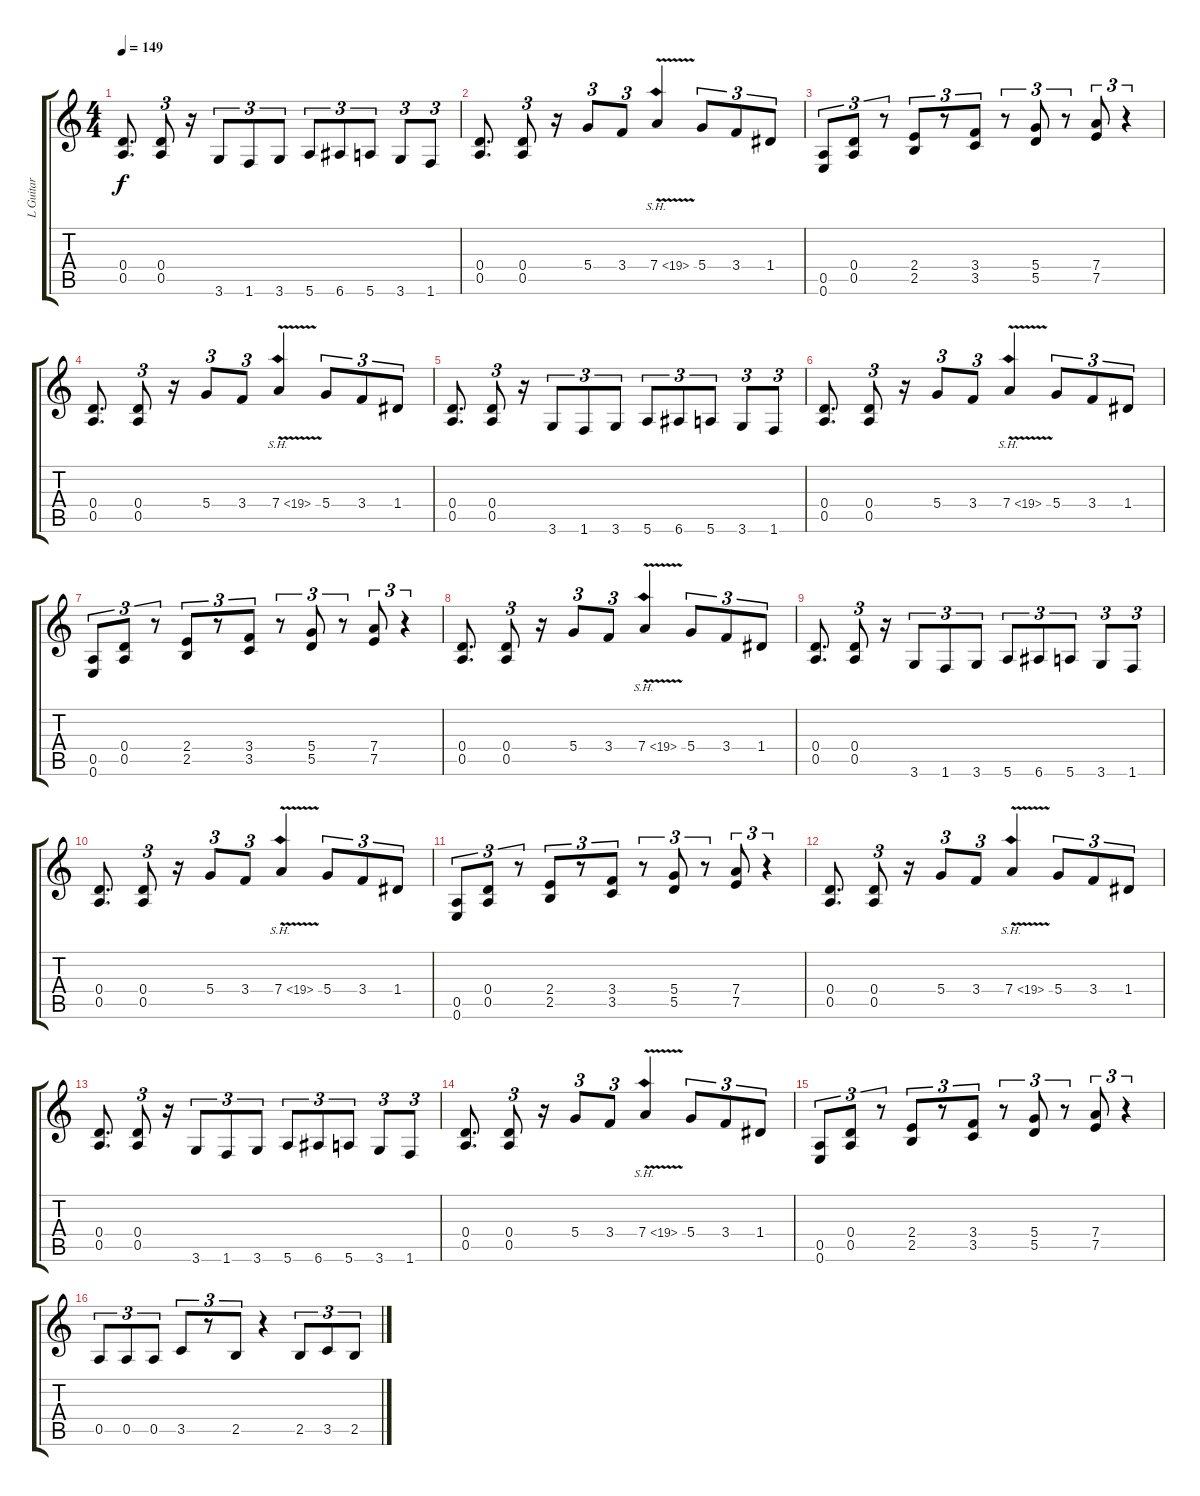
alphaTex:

\track ("L Guitar" "L Guitar") {instrument distortionguitar}
\staff {score tabs}
\tuning (E4 B3 G3 D3 A2 E2) {hide}
\ts (4 4)
\tempo 149
\clef g2
\ks c
(0.4 0.5).8{d dy f} (0.4 0.5).8{tu (3 2)} r.16 3.6.8{tu (3 2)} 1.6.8{tu (3 2)} 3.6.8{tu (3 2)} 5.6.8{tu (3 2)} 6.6.8{tu (3 2)} 5.6.8{tu (3 2)} 3.6.8{tu (3 2)} 1.6.8{tu (3 2)} |
(0.4 0.5).8{d} (0.4 0.5).8{tu (3 2)} r.16 5.4.8{tu (3 2)} 3.4.8{tu (3 2)} 7.4{sh 12 v}.4 5.4.8{tu (3 2)} 3.4.8{tu (3 2)} 1.4.8{tu (3 2)} |
(0.5 0.6).8{tu (3 2)} (0.4 0.5).8{tu (3 2)} r.8{tu (3 2)} (2.4 2.5).8{tu (3 2)} r.8{tu (3 2)} (3.4 3.5).8{tu (3 2)} r.8{tu (3 2)} (5.4 5.5).8{tu (3 2)} r.8{tu (3 2)} (7.4 7.5).8{tu (3 2)} r.4{tu (3 2)} |
(0.4 0.5).8{d} (0.4 0.5).8{tu (3 2)} r.16 5.4.8{tu (3 2)} 3.4.8{tu (3 2)} 7.4{sh 12 v}.4 5.4.8{tu (3 2)} 3.4.8{tu (3 2)} 1.4.8{tu (3 2)} |
(0.4 0.5).8{d} (0.4 0.5).8{tu (3 2)} r.16 3.6.8{tu (3 2)} 1.6.8{tu (3 2)} 3.6.8{tu (3 2)} 5.6.8{tu (3 2)} 6.6.8{tu (3 2)} 5.6.8{tu (3 2)} 3.6.8{tu (3 2)} 1.6.8{tu (3 2)} |
(0.4 0.5).8{d} (0.4 0.5).8{tu (3 2)} r.16 5.4.8{tu (3 2)} 3.4.8{tu (3 2)} 7.4{sh 12 v}.4 5.4.8{tu (3 2)} 3.4.8{tu (3 2)} 1.4.8{tu (3 2)} |
(0.5 0.6).8{tu (3 2)} (0.4 0.5).8{tu (3 2)} r.8{tu (3 2)} (2.4 2.5).8{tu (3 2)} r.8{tu (3 2)} (3.4 3.5).8{tu (3 2)} r.8{tu (3 2)} (5.4 5.5).8{tu (3 2)} r.8{tu (3 2)} (7.4 7.5).8{tu (3 2)} r.4{tu (3 2)} |
(0.4 0.5).8{d} (0.4 0.5).8{tu (3 2)} r.16 5.4.8{tu (3 2)} 3.4.8{tu (3 2)} 7.4{sh 12 v}.4 5.4.8{tu (3 2)} 3.4.8{tu (3 2)} 1.4.8{tu (3 2)} |
(0.4 0.5).8{d} (0.4 0.5).8{tu (3 2)} r.16 3.6.8{tu (3 2)} 1.6.8{tu (3 2)} 3.6.8{tu (3 2)} 5.6.8{tu (3 2)} 6.6.8{tu (3 2)} 5.6.8{tu (3 2)} 3.6.8{tu (3 2)} 1.6.8{tu (3 2)} |
(0.4 0.5).8{d} (0.4 0.5).8{tu (3 2)} r.16 5.4.8{tu (3 2)} 3.4.8{tu (3 2)} 7.4{sh 12 v}.4 5.4.8{tu (3 2)} 3.4.8{tu (3 2)} 1.4.8{tu (3 2)} |
(0.5 0.6).8{tu (3 2)} (0.4 0.5).8{tu (3 2)} r.8{tu (3 2)} (2.4 2.5).8{tu (3 2)} r.8{tu (3 2)} (3.4 3.5).8{tu (3 2)} r.8{tu (3 2)} (5.4 5.5).8{tu (3 2)} r.8{tu (3 2)} (7.4 7.5).8{tu (3 2)} r.4{tu (3 2)} |
(0.4 0.5).8{d} (0.4 0.5).8{tu (3 2)} r.16 5.4.8{tu (3 2)} 3.4.8{tu (3 2)} 7.4{sh 12 v}.4 5.4.8{tu (3 2)} 3.4.8{tu (3 2)} 1.4.8{tu (3 2)} |
(0.4 0.5).8{d} (0.4 0.5).8{tu (3 2)} r.16 3.6.8{tu (3 2)} 1.6.8{tu (3 2)} 3.6.8{tu (3 2)} 5.6.8{tu (3 2)} 6.6.8{tu (3 2)} 5.6.8{tu (3 2)} 3.6.8{tu (3 2)} 1.6.8{tu (3 2)} |
(0.4 0.5).8{d} (0.4 0.5).8{tu (3 2)} r.16 5.4.8{tu (3 2)} 3.4.8{tu (3 2)} 7.4{sh 12 v}.4 5.4.8{tu (3 2)} 3.4.8{tu (3 2)} 1.4.8{tu (3 2)} |
(0.5 0.6).8{tu (3 2)} (0.4 0.5).8{tu (3 2)} r.8{tu (3 2)} (2.4 2.5).8{tu (3 2)} r.8{tu (3 2)} (3.4 3.5).8{tu (3 2)} r.8{tu (3 2)} (5.4 5.5).8{tu (3 2)} r.8{tu (3 2)} (7.4 7.5).8{tu (3 2)} r.4{tu (3 2)} |
0.5.8{tu (3 2)} 0.5.8{tu (3 2)} 0.5.8{tu (3 2)} 3.5.8{tu (3 2)} r.8{tu (3 2)} 2.5.8{tu (3 2)} r.4 2.5.8{tu (3 2)} 3.5.8{tu (3 2)} 2.5.8{tu (3 2)}
